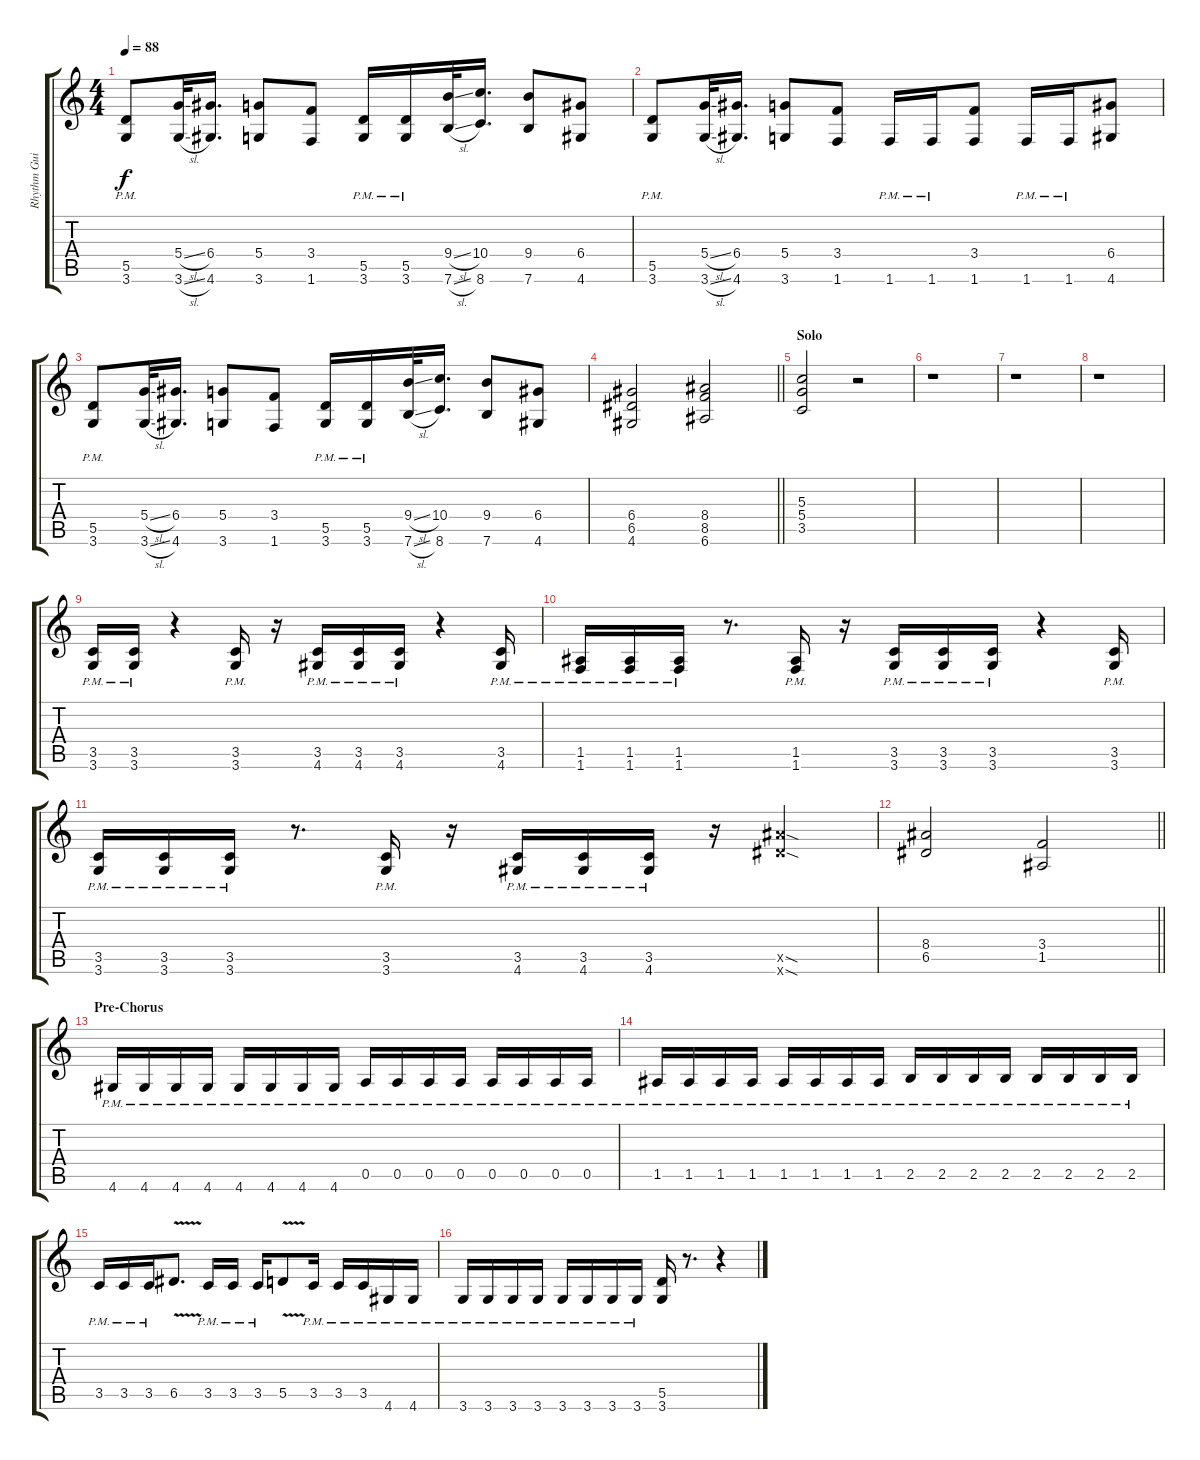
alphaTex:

\track ("Rhythm Guitar II" "Rhythm Gui") {instrument overdrivenguitar}
\staff {score tabs}
\tuning (E4 B3 G3 D3 A2 E2) {hide}
\ts (4 4)
\tempo 88
\clef g2
\ks c
(5.5{pm} 3.6{pm}).8{dy f} (5.4{sl} 3.6{sl}).32 (6.4 4.6).16{d} (5.4 3.6).8 (3.4 1.6).8 (5.5{pm} 3.6{pm}).16 (5.5{pm} 3.6{pm}).16 (9.4{sl} 7.6{sl}).32 (10.4 8.6).16{d} (9.4 7.6).8 (6.4 4.6).8 |
(5.5{pm} 3.6{pm}).8 (5.4{sl} 3.6{sl}).32 (6.4 4.6).16{d} (5.4 3.6).8 (3.4 1.6).8 1.6{pm}.16 1.6{pm}.16 (3.4 1.6).8 1.6{pm}.16 1.6{pm}.16 (6.4 4.6).8 |
(5.5{pm} 3.6{pm}).8 (5.4{sl} 3.6{sl}).32 (6.4 4.6).16{d} (5.4 3.6).8 (3.4 1.6).8 (5.5{pm} 3.6{pm}).16 (5.5{pm} 3.6{pm}).16 (9.4{sl} 7.6{sl}).32 (10.4 8.6).16{d} (9.4 7.6).8 (6.4 4.6).8 |
\barLineRight lightlight
(6.4 6.5 4.6).2 (8.4 8.5 6.6).2 |
\section ("" "Solo")
(5.3 5.4 3.5).2 r.2 |
r.1 |
r.1 |
r.1 |
(3.5{pm} 3.6{pm}).16 (3.5{pm} 3.6{pm}).16 r.4 (3.5{pm} 3.6{pm}).16 r.16 (3.5{pm} 4.6{pm}).16 (3.5{pm} 4.6{pm}).16 (3.5{pm} 4.6{pm}).16 r.4 (3.5{pm} 4.6{pm}).16 |
(1.5{pm} 1.6{pm}).16 (1.5{pm} 1.6{pm}).16 (1.5{pm} 1.6{pm}).16 r.8{d} (1.5{pm} 1.6{pm}).16 r.16 (3.5{pm} 3.6{pm}).16 (3.5{pm} 3.6{pm}).16 (3.5{pm} 3.6{pm}).16 r.4 (3.5{pm} 3.6{pm}).16 |
(3.5{pm} 3.6{pm}).16 (3.5{pm} 3.6{pm}).16 (3.5{pm} 3.6{pm}).16 r.8{d} (3.5{pm} 3.6{pm}).16 r.16 (3.5{pm} 4.6{pm}).16 (3.5{pm} 4.6{pm}).16 (3.5{pm} 4.6{pm}).16 r.16 (13.5{sod x} 11.6{sod x}).4 |
\barLineRight lightlight
(8.4 6.5).2 (3.4 1.5).2 |
\section ("" "Pre-Chorus")
4.6{pm}.16 4.6{pm}.16 4.6{pm}.16 4.6{pm}.16 4.6{pm}.16 4.6{pm}.16 4.6{pm}.16 4.6{pm}.16 0.5{pm}.16 0.5{pm}.16 0.5{pm}.16 0.5{pm}.16 0.5{pm}.16 0.5{pm}.16 0.5{pm}.16 0.5{pm}.16 |
1.5{pm}.16 1.5{pm}.16 1.5{pm}.16 1.5{pm}.16 1.5{pm}.16 1.5{pm}.16 1.5{pm}.16 1.5{pm}.16 2.5{pm}.16 2.5{pm}.16 2.5{pm}.16 2.5{pm}.16 2.5{pm}.16 2.5{pm}.16 2.5{pm}.16 2.5{pm}.16 |
3.5{pm}.16 3.5{pm}.16 3.5{pm}.16 6.5{v}.8{d} 3.5{pm}.16 3.5{pm}.16 3.5{pm}.16 5.5{v}.8 3.5{pm}.16 3.5{pm}.16 3.5{pm}.16 4.6{pm}.16 4.6{pm}.16 |
3.6{pm}.16 3.6{pm}.16 3.6{pm}.16 3.6{pm}.16 3.6{pm}.16 3.6{pm}.16 3.6{pm}.16 3.6{pm}.16 (5.5 3.6).16 r.8{d} r.4
